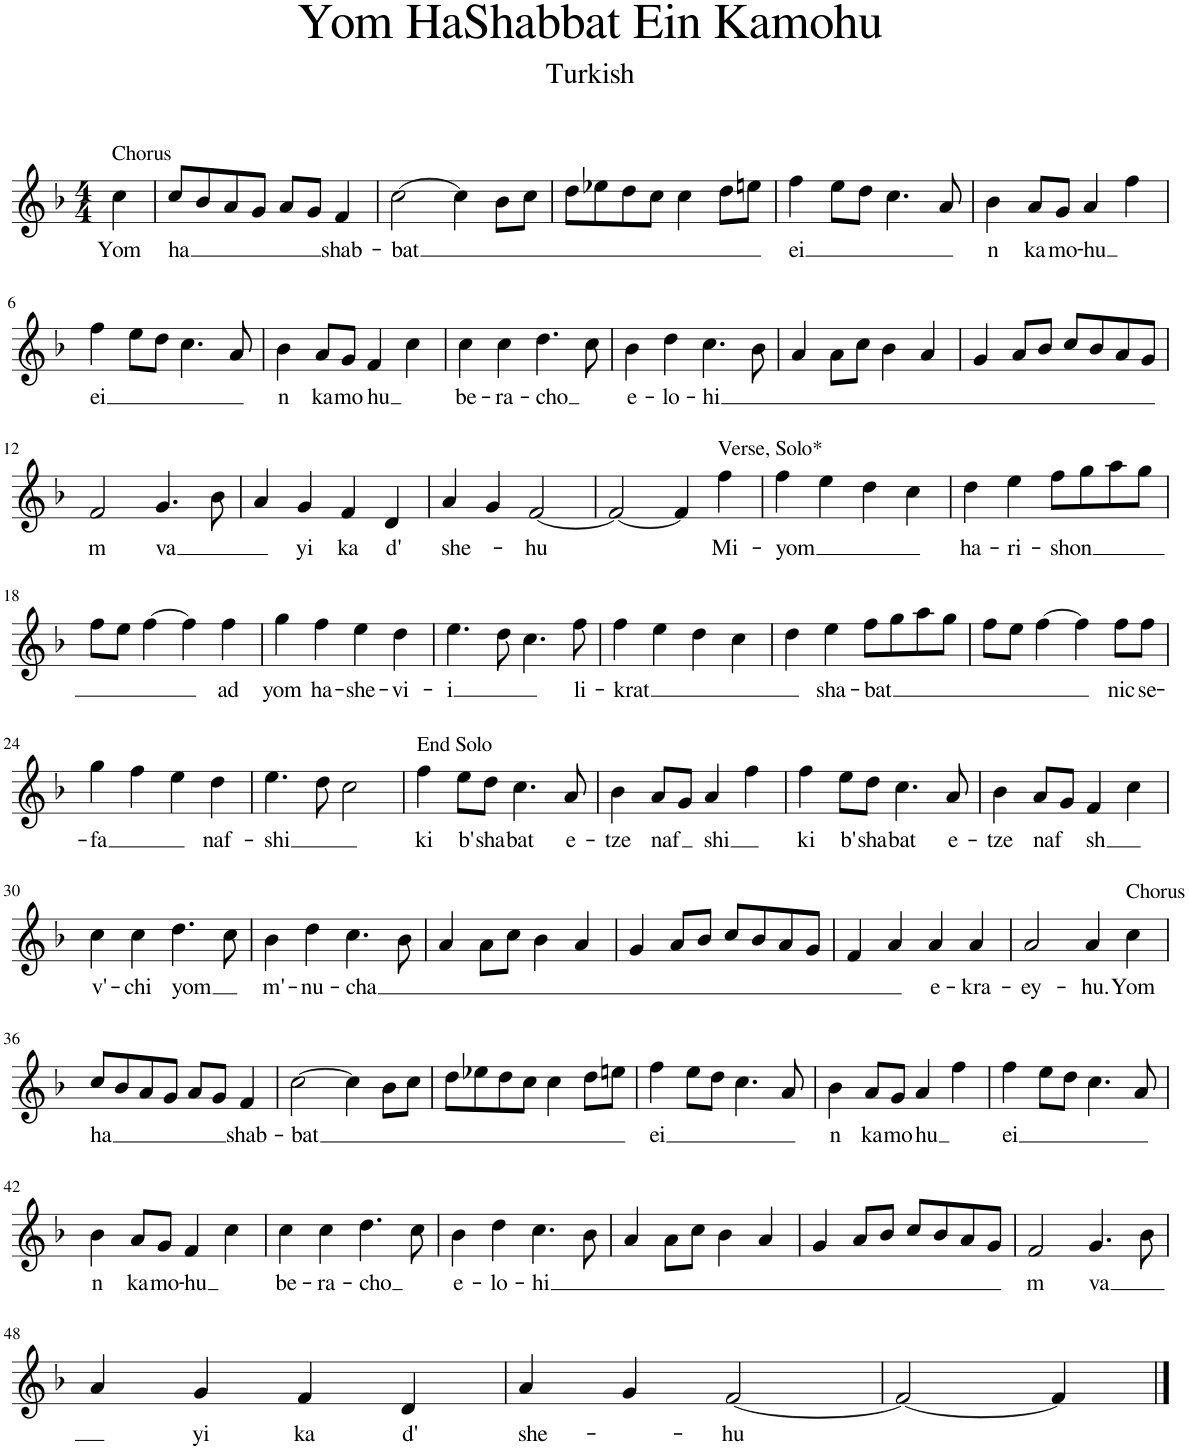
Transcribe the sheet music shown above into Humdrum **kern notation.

**kern	**text
*part1	*part1
*staff1	*staff1
*I"Bb Trumpet	*
*I'Bb Tpt.	*
*clefG2	*
*Trd1c2	*
*k[b-]	*
*M4/4	*
=	=
!LO:TX:a:t=Chorus	!
!	!LO:LY:b
4cc\	Yom
=1	=1
!	!LO:LY:b
8cc/L	ha
8b-/	.
8a/	.
8g/J	.
8a/L	.
8g/J	.
!	!LO:LY:b
4f/	shab-
=2	=2
!	!LO:LY:b
[2cc\	-bat
4cc\]	.
8b-\L	.
8cc\J	.
=3	=3
8dd\L	.
8ee-X\	.
8dd\	.
8cc\J	.
4cc\	.
8dd\L	.
8een\J	.
=4	=4
!	!LO:LY:b
4ff\	ei
8ee\L	.
8dd\J	.
4.cc\	.
8a/	.
=5	=5
!	!LO:LY:b
4b-\	n
!	!LO:LY:b
8a/L	ka-
!	!LO:LY:b
8g/J	-mo-
!	!LO:LY:b
4a/	-hu
4ff\	.
!!LO:LB:g=z
=6	=6
!	!LO:LY:b
4ff\	ei
8ee\L	.
8dd\J	.
4.cc\	.
8a/	.
=7	=7
!	!LO:LY:b
4b-\	n
!	!LO:LY:b
8a/L	ka-
!	!LO:LY:b
8g/J	-mo-
!	!LO:LY:b
4f/	-hu
4cc\	.
=8	=8
!	!LO:LY:b
4cc\	be-
!	!LO:LY:b
4cc\	-ra-
!	!LO:LY:b
4.dd\	-cho
8cc\	.
=9	=9
!	!LO:LY:b
4b-\	e-
!	!LO:LY:b
4dd\	-lo-
!	!LO:LY:b
4.cc\	-hi
8b-\	.
=10	=10
4a/	.
8a\L	.
8cc\J	.
4b-\	.
4a/	.
=11	=11
4g/	.
8a/L	.
8b-/J	.
8cc/L	.
8b-/	.
8a/	.
8g/J	.
!!LO:LB:g=z
=12	=12
!	!LO:LY:b
2f/	m
!	!LO:LY:b
4.g/	-va
8b-\	.
=13	=13
4a/	.
!	!LO:LY:b
4g/	yi
!	!LO:LY:b
4f/	ka
!	!LO:LY:b
4d/	d'
=14	=14
!	!LO:LY:b
4a/	she-
4g/	.
!	!LO:LY:b
[2f/	-hu
=15	=15
2f/_	.
4f/]	.
!LO:TX:a:t=Verse, Solo*	!
!	!LO:LY:b
4ff\	Mi-
=16	=16
!	!LO:LY:b
4ff\	-yom
4ee\	.
4dd\	.
4cc\	.
=17	=17
!	!LO:LY:b
4dd\	ha-
!	!LO:LY:b
4ee\	-ri-
!	!LO:LY:b
8ff\L	-shon
8gg\	.
8aa\	.
8gg\J	.
!!LO:LB:g=z
=18	=18
8ff\L	.
8ee\J	.
[4ff\	.
4ff\]	.
!	!LO:LY:b
4ff\	ad
=19	=19
!	!LO:LY:b
4gg\	yom
!	!LO:LY:b
4ff\	ha-
!	!LO:LY:b
4ee\	-she-
!	!LO:LY:b
4dd\	-vi-
=20	=20
!	!LO:LY:b
4.ee\	-i
8dd\	.
4.cc\	.
!	!LO:LY:b
8ff\	li-
=21	=21
!	!LO:LY:b
4ff\	-krat
4ee\	.
4dd\	.
4cc\	.
=22	=22
4dd\	.
!	!LO:LY:b
4ee\	sha-
!	!LO:LY:b
8ff\L	-bat
8gg\	.
8aa\	.
8gg\J	.
=23	=23
8ff\L	.
8ee\J	.
[4ff\	.
4ff\]	.
!	!LO:LY:b
8ff\L	nic-
!	!LO:LY:b
8ff\J	-se-
!!LO:LB:g=z
=24	=24
!	!LO:LY:b
4gg\	-fa
4ff\	.
4ee\	.
!	!LO:LY:b
4dd\	naf-
=25	=25
!	!LO:LY:b
4.ee\	-shi
8dd\	.
2cc\	.
=26	=26
!LO:TX:a:t=End Solo	!
!	!LO:LY:b
4ff\	ki
!	!LO:LY:b
8ee\L	b'-
!	!LO:LY:b
8dd\J	-sha-
!	!LO:LY:b
4.cc\	-bat
!	!LO:LY:b
8a/	e-
=27	=27
!	!LO:LY:b
4b-\	-tze
!	!LO:LY:b
8a/L	naf
8g/J	.
!	!LO:LY:b
4a/	shi
4ff\	.
=28	=28
!	!LO:LY:b
4ff\	ki
!	!LO:LY:b
8ee\L	b'-
!	!LO:LY:b
8dd\J	-sha-
!	!LO:LY:b
4.cc\	-bat
!	!LO:LY:b
8a/	e-
=29	=29
!	!LO:LY:b
4b-\	-tze
!	!LO:LY:b
8a/L	naf
8g/J	.
!	!LO:LY:b
4f/	sh
4cc\	.
!!LO:LB:g=z
=30	=30
!	!LO:LY:b
4cc\	v'-
!	!LO:LY:b
4cc\	-chi
!	!LO:LY:b
4.dd\	yom
8cc\	.
=31	=31
!	!LO:LY:b
4b-\	m'-
!	!LO:LY:b
4dd\	-nu-
!	!LO:LY:b
4.cc\	-cha
8b-\	.
=32	=32
4a/	.
8a\L	.
8cc\J	.
4b-\	.
4a/	.
=33	=33
4g/	.
8a/L	.
8b-/J	.
8cc/L	.
8b-/	.
8a/	.
8g/J	.
=34	=34
4f/	.
4a/	.
!	!LO:LY:b
4a/	e-
!	!LO:LY:b
4a/	-kra-
=35	=35
!	!LO:LY:b
2a/	-ey-
!	!LO:LY:b
4a/	-hu.
!LO:TX:a:t=Chorus	!
!	!LO:LY:b
4cc\	Yom
!!LO:LB:g=z
=36	=36
!	!LO:LY:b
8cc/L	ha
8b-/	.
8a/	.
8g/J	.
8a/L	.
8g/J	.
!	!LO:LY:b
4f/	shab-
=37	=37
!	!LO:LY:b
[2cc\	-bat
4cc\]	.
8b-\L	.
8cc\J	.
=38	=38
8dd\L	.
8ee-X\	.
8dd\	.
8cc\J	.
4cc\	.
8dd\L	.
8een\J	.
=39	=39
!	!LO:LY:b
4ff\	ei
8ee\L	.
8dd\J	.
4.cc\	.
8a/	.
=40	=40
!	!LO:LY:b
4b-\	n
!	!LO:LY:b
8a/L	ka-
!	!LO:LY:b
8g/J	-mo-
!	!LO:LY:b
4a/	-hu
4ff\	.
=41	=41
!	!LO:LY:b
4ff\	ei
8ee\L	.
8dd\J	.
4.cc\	.
8a/	.
!!LO:LB:g=z
=42	=42
!	!LO:LY:b
4b-\	n
!	!LO:LY:b
8a/L	ka-
!	!LO:LY:b
8g/J	-mo-
!	!LO:LY:b
4f/	-hu
4cc\	.
=43	=43
!	!LO:LY:b
4cc\	be-
!	!LO:LY:b
4cc\	-ra-
!	!LO:LY:b
4.dd\	-cho
8cc\	.
=44	=44
!	!LO:LY:b
4b-\	e-
!	!LO:LY:b
4dd\	-lo-
!	!LO:LY:b
4.cc\	-hi
8b-\	.
=45	=45
4a/	.
8a\L	.
8cc\J	.
4b-\	.
4a/	.
=46	=46
4g/	.
8a/L	.
8b-/J	.
8cc/L	.
8b-/	.
8a/	.
8g/J	.
=47	=47
!	!LO:LY:b
2f/	m
!	!LO:LY:b
4.g/	-va
8b-\	.
!!LO:LB:g=z
=48	=48
4a/	.
!	!LO:LY:b
4g/	yi
!	!LO:LY:b
4f/	ka
!	!LO:LY:b
4d/	d'
=49	=49
!	!LO:LY:b
4a/	she-
4g/	.
!	!LO:LY:b
[2f/	-hu
=50	=50
2f/_	.
4f/]	.
==	==
*-	*-
